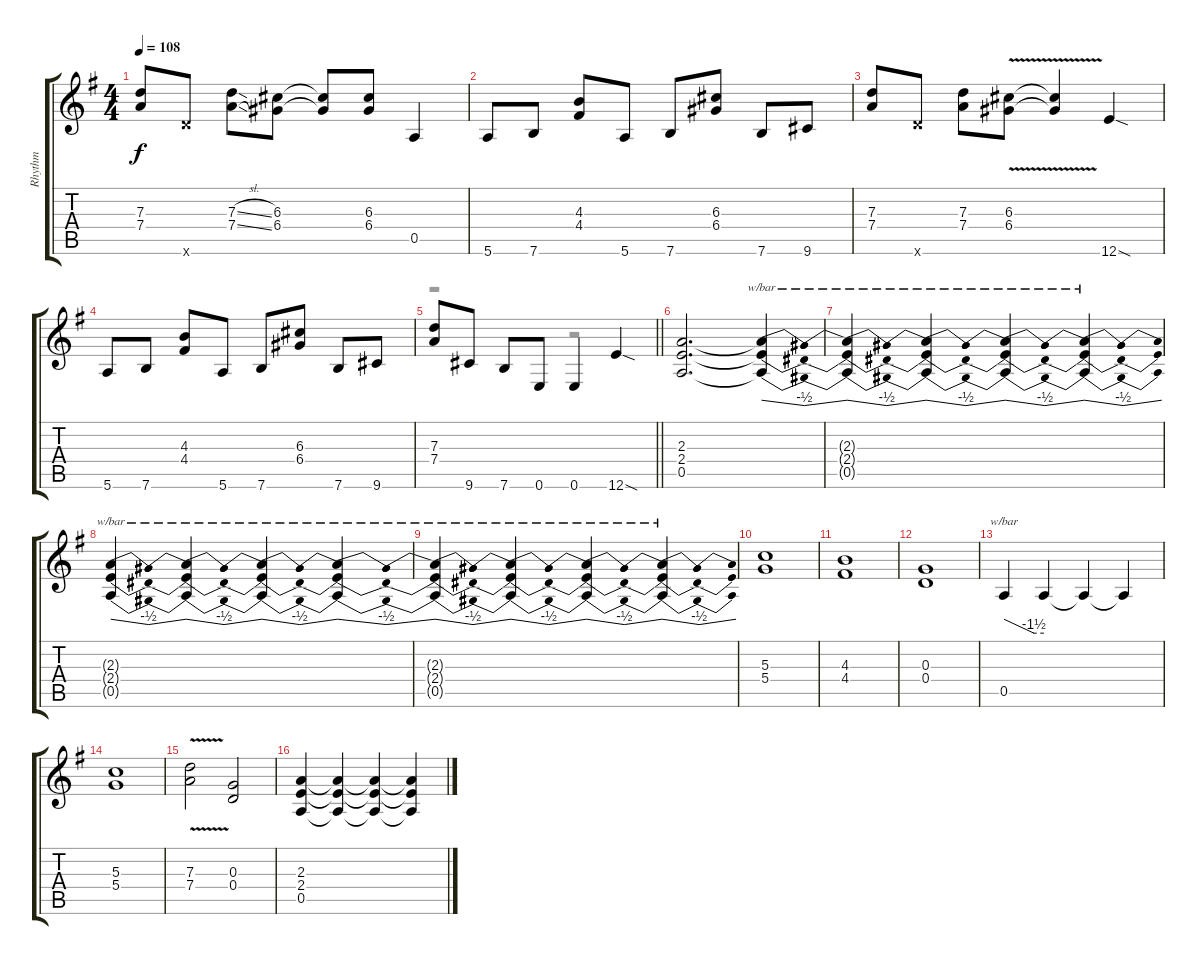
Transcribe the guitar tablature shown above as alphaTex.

\track ("Rhythm" "Rhythm") {instrument distortionguitar}
\staff {score tabs}
\tuning (E4 B3 G3 D3 A2 E2) {hide}
\voice
\ts (4 4)
\tempo 108
\clef g2
\ks g
(7.3 7.4).8{dy f} 10.6{x}.8 (7.3{sl} 7.4{sl}).8 (6.3 6.4).8 (6.3{t} 6.4{t}).8 (6.3 6.4).8 0.5.4 |
5.6.8 7.6.8 (4.3 4.4).8 5.6.8 7.6.8 (6.3 6.4).8 7.6.8 9.6.8 |
(7.3 7.4).8 10.6{x}.8 (7.3 7.4).8 (6.3{v} 6.4{v}).8 (6.3{v t} 6.4{v t}).4 12.6{sod}.4 |
5.6.8 7.6.8 (4.3 4.4).8 5.6.8 7.6.8 (6.3 6.4).8 7.6.8 9.6.8 |
\barLineRight lightlight
(7.3 7.4).8 9.6.8 7.6.8 0.6.8 0.6.4 12.6{sod}.4 |
(2.3 2.4 0.5).2{d} (2.3{t} 2.4{t} 0.5{t}).4{tbe (dip default 0 0 30 -2 60 0)} |
(2.3{t} 2.4{t} 0.5{t}).4{tbe (dip default 0 0 30 -2 60 0)} (2.3{t} 2.4{t} 0.5{t}).4{tbe (dip default 0 0 30 -2 60 0)} (2.3{t} 2.4{t} 0.5{t}).4{tbe (dip default 0 0 30 -2 60 0)} (2.3{t} 2.4{t} 0.5{t}).4{tbe (dip default 0 0 30 -2 60 0)} |
(2.3{t} 2.4{t} 0.5{t}).4{tbe (dip default 0 0 30 -2 60 0)} (2.3{t} 2.4{t} 0.5{t}).4{tbe (dip default 0 0 30 -2 60 0)} (2.3{t} 2.4{t} 0.5{t}).4{tbe (dip default 0 0 30 -2 60 0)} (2.3{t} 2.4{t} 0.5{t}).4{tbe (dip default 0 0 30 -2 60 0)} |
(2.3{t} 2.4{t} 0.5{t}).4{tbe (dip default 0 0 30 -2 60 0)} (2.3{t} 2.4{t} 0.5{t}).4{tbe (dip default 0 0 30 -2 60 0)} (2.3{t} 2.4{t} 0.5{t}).4{tbe (dip default 0 0 30 -2 60 0)} (2.3{t} 2.4{t} 0.5{t}).4{tbe (dip default 0 0 30 -2 60 0)} |
(5.3 5.4).1 |
(4.3 4.4).1 |
(0.3 0.4).1 |
0.5.4{tbe (custom default 0 0 45 -6 60 -6)} 0.5{t}.4 0.5{t}.4 0.5{t}.4 |
(5.3 5.4).1 |
(7.3{v} 7.4{v}).2 (0.3 0.4).2 |
(2.3 2.4 0.5).4 (2.3{t} 2.4{t} 0.5{t}).4 (2.3{t} 2.4{t} 0.5{t}).4 (2.3{t} 2.4{t} 0.5{t}).4
\voice
\clef g2
\ottava regular
\simile none
\ks g
|
|
|
|
\barLineRight lightlight
r.2 r.2 |
|
|
|
|
|
|
|
|
|
|
